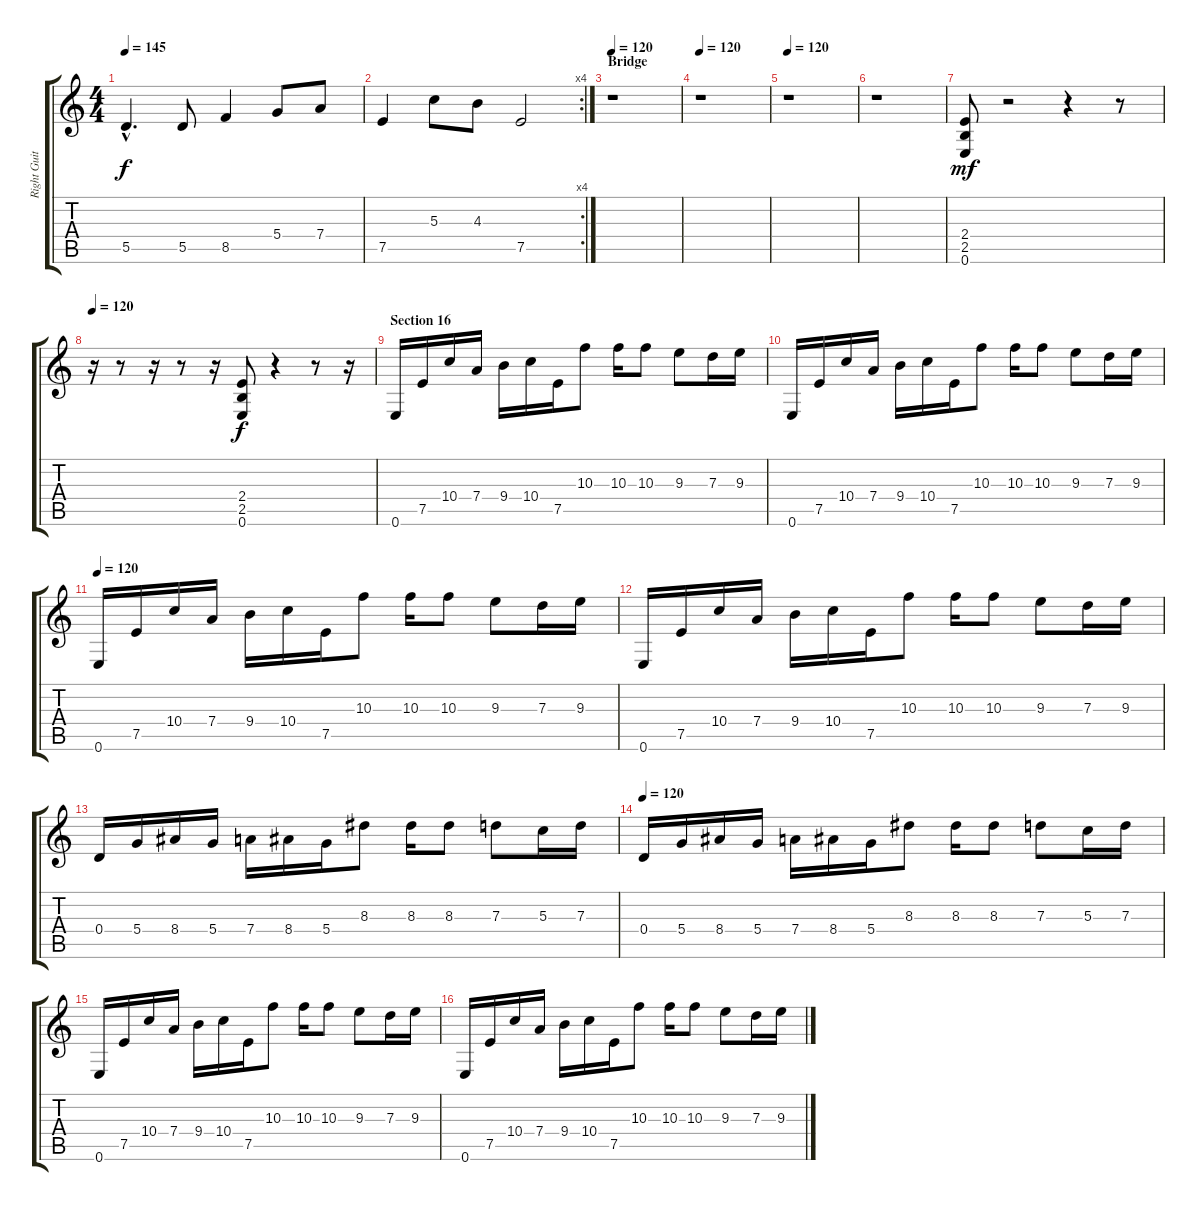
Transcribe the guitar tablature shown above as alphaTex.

\track ("Right Guitar" "Right Guit") {instrument overdrivenguitar}
\staff {score tabs}
\tuning (E4 B3 G3 D3 A2 E2) {hide}
\ts (4 4)
\tempo 145
\clef g2
\ks c
5.5{hac}.4{d dy f} 5.5.8 8.5.4 5.4.8 7.4.8 |
\rc 4
7.5.4 5.3.8 4.3.8 7.5.2 |
\section ("" "Bridge")
\tempo 120
r.1 |
\tempo 120
r.1 |
\tempo 120
r.1 |
r.1 |
(2.4 2.5 0.6).8{dy mf} r.2 r.4 r.8 |
\tempo 120
r.16 r.8 r.16 r.8 r.16 (2.4 2.5 0.6).8{dy f} r.4 r.8 r.16 |
\section ("" "Section 16")
0.6.16 7.5.16 10.4.16 7.4.16 9.4.16 10.4.16 7.5.16 10.3.8 10.3.16 10.3.8 9.3.8 7.3.16 9.3.16 |
0.6.16 7.5.16 10.4.16 7.4.16 9.4.16 10.4.16 7.5.16 10.3.8 10.3.16 10.3.8 9.3.8 7.3.16 9.3.16 |
\tempo 120
0.6.16 7.5.16 10.4.16 7.4.16 9.4.16 10.4.16 7.5.16 10.3.8 10.3.16 10.3.8 9.3.8 7.3.16 9.3.16 |
0.6.16 7.5.16 10.4.16 7.4.16 9.4.16 10.4.16 7.5.16 10.3.8 10.3.16 10.3.8 9.3.8 7.3.16 9.3.16 |
0.4.16 5.4.16 8.4.16 5.4.16 7.4.16 8.4.16 5.4.16 8.3.8 8.3.16 8.3.8 7.3.8 5.3.16 7.3.16 |
\tempo 120
0.4.16 5.4.16 8.4.16 5.4.16 7.4.16 8.4.16 5.4.16 8.3.8 8.3.16 8.3.8 7.3.8 5.3.16 7.3.16 |
0.6.16 7.5.16 10.4.16 7.4.16 9.4.16 10.4.16 7.5.16 10.3.8 10.3.16 10.3.8 9.3.8 7.3.16 9.3.16 |
0.6.16 7.5.16 10.4.16 7.4.16 9.4.16 10.4.16 7.5.16 10.3.8 10.3.16 10.3.8 9.3.8 7.3.16 9.3.16
